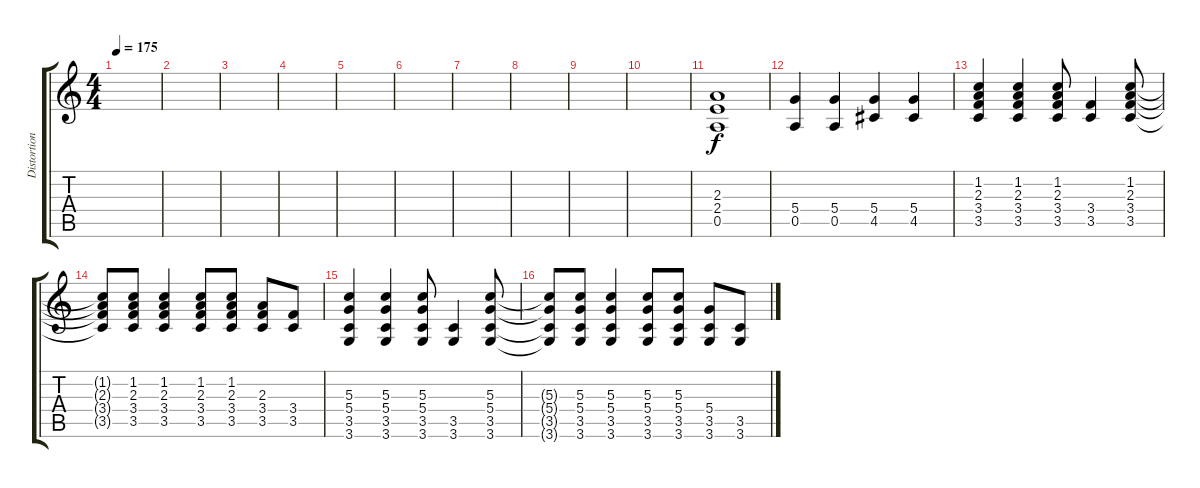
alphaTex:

\track ("Distortion" "Distortion") {instrument overdrivenguitar}
\staff {score tabs}
\tuning (E4 B3 G3 D3 A2 E2) {hide}
\ts (4 4)
\tempo 175
\clef g2
\ks c
|
|
|
|
|
|
|
|
|
|
(2.3 2.4 0.5).1 |
(5.4 0.5).4 (5.4 0.5).4 (5.4 4.5).4 (5.4 4.5).4 |
(1.2 2.3 3.4 3.5).4 (1.2 2.3 3.4 3.5).4 (1.2 2.3 3.4 3.5).8 (3.4 3.5).4 (1.2 2.3 3.4 3.5).8 |
(1.2{t} 2.3{t} 3.4{t} 3.5{t}).8 (1.2 2.3 3.4 3.5).8 (1.2 2.3 3.4 3.5).4 (1.2 2.3 3.4 3.5).8 (1.2 2.3 3.4 3.5).8 (2.3 3.4 3.5).8 (3.4 3.5).8 |
(5.3 5.4 3.5 3.6).4 (5.3 5.4 3.5 3.6).4 (5.3 5.4 3.5 3.6).8 (3.5 3.6).4 (5.3 5.4 3.5 3.6).8 |
(5.3{t} 5.4{t} 3.5{t} 3.6{t}).8 (5.3 5.4 3.5 3.6).8 (5.3 5.4 3.5 3.6).4 (5.3 5.4 3.5 3.6).8 (5.3 5.4 3.5 3.6).8 (5.4 3.5 3.6).8 (3.5 3.6).8
